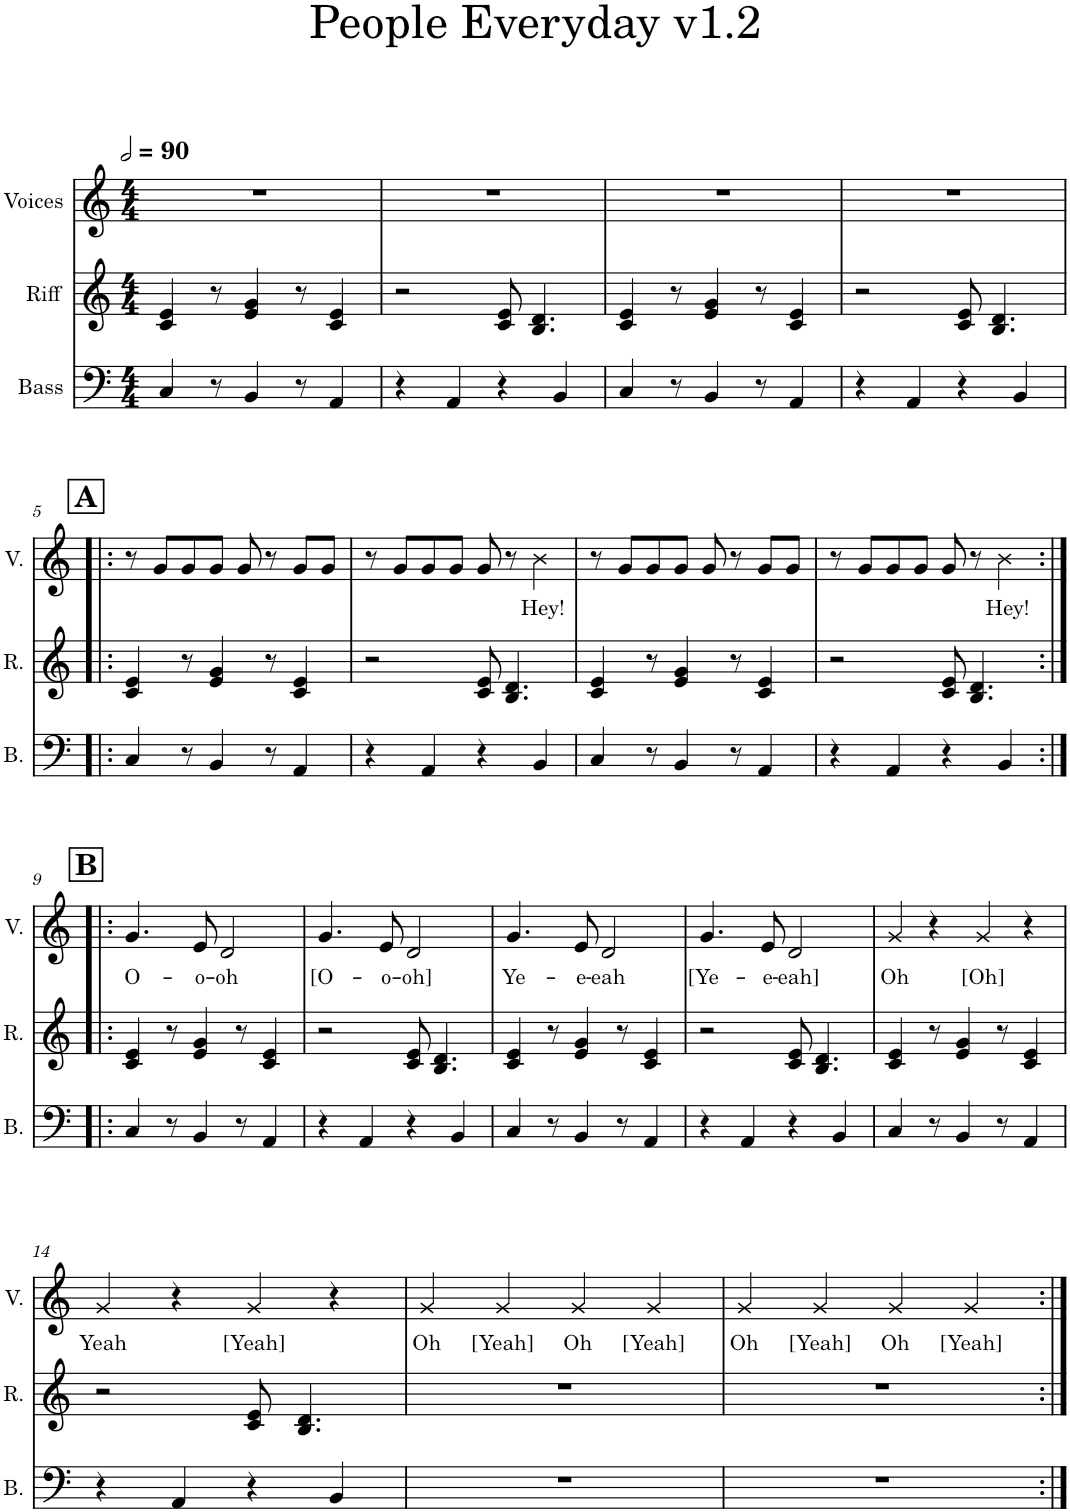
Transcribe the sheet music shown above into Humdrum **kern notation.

**kern	**kern	**kern	**text
*part3	*part2	*part1	*part1
*staff3	*staff2	*staff1	*staff1
*I"Bass	*I"Riff	*I"Voices	*
*I'B.	*I'R.	*I'V.	*
*clefF4	*clefG2	*clefG2	*
*	*Trd8c14	*Trd1c2	*
*k[]	*k[]	*k[]	*
*M4/4	*M4/4	*M4/4	*
*MM180	*MM180	*MM180	*
=1	=1	=1	=1
4C/	4c/ 4e/	1r	.
8r	8r	.	.
4BB/	4e/ 4g/	.	.
8r	8r	.	.
4AA/	4c/ 4e/	.	.
=2	=2	=2	=2
4r	2r	1r	.
4AA/	.	.	.
4r	8c/ 8e/	.	.
.	4.B/ 4.d/	.	.
4BB/	.	.	.
=3	=3	=3	=3
4C/	4c/ 4e/	1r	.
8r	8r	.	.
4BB/	4e/ 4g/	.	.
8r	8r	.	.
4AA/	4c/ 4e/	.	.
=4	=4	=4	=4
4r	2r	1r	.
4AA/	.	.	.
4r	8c/ 8e/	.	.
.	4.B/ 4.d/	.	.
4BB/	.	.	.
!!LO:LB:g=z
!!LO:REH:place=s1:a:B:cj:fs=14:t=A
=5!|:	=5!|:	=5!|:	=5!|:
4C/	4c/ 4e/	8r	.
.	.	8g/L	.
8r	8r	8g/	.
4BB/	4e/ 4g/	8g/J	.
.	.	8g/	.
8r	8r	8r	.
4AA/	4c/ 4e/	8g/L	.
.	.	8g/J	.
=6	=6	=6	=6
4r	2r	8r	.
.	.	8g/L	.
4AA/	.	8g/	.
.	.	8g/J	.
4r	8c/ 8e/	8g/	.
.	4.B/ 4.d/	8r	.
!	!	!	!LO:LY:b
4BB/	.	4b\	Hey!
=7	=7	=7	=7
4C/	4c/ 4e/	8r	.
.	.	8g/L	.
8r	8r	8g/	.
4BB/	4e/ 4g/	8g/J	.
.	.	8g/	.
8r	8r	8r	.
4AA/	4c/ 4e/	8g/L	.
.	.	8g/J	.
=8	=8	=8	=8
4r	2r	8r	.
.	.	8g/L	.
4AA/	.	8g/	.
.	.	8g/J	.
4r	8c/ 8e/	8g/	.
.	4.B/ 4.d/	8r	.
!	!	!	!LO:LY:b
4BB/	.	4b\	Hey!
!!LO:LB:g=z
!!LO:REH:place=s1:a:B:cj:fs=14:t=B
=9:|!|:	=9:|!|:	=9:|!|:	=9:|!|:
!	!	!	!LO:LY:b
4C/	4c/ 4e/	4.g/	O-
8r	8r	.	.
!	!	!	!LO:LY:b
4BB/	4e/ 4g/	8e/	-o-
!	!	!	!LO:LY:b
.	.	2d/	-oh
8r	8r	.	.
4AA/	4c/ 4e/	.	.
=10	=10	=10	=10
!	!	!	!LO:LY:b
4r	2r	4.g/	[O-
4AA/	.	.	.
!	!	!	!LO:LY:b
.	.	8e/	-o-
!	!	!	!LO:LY:b
4r	8c/ 8e/	2d/	-oh]
.	4.B/ 4.d/	.	.
4BB/	.	.	.
=11	=11	=11	=11
!	!	!	!LO:LY:b
4C/	4c/ 4e/	4.g/	Ye-
8r	8r	.	.
!	!	!	!LO:LY:b
4BB/	4e/ 4g/	8e/	-e-
!	!	!	!LO:LY:b
.	.	2d/	-eah
8r	8r	.	.
4AA/	4c/ 4e/	.	.
=12	=12	=12	=12
!	!	!	!LO:LY:b
4r	2r	4.g/	[Ye-
4AA/	.	.	.
!	!	!	!LO:LY:b
.	.	8e/	-e-
!	!	!	!LO:LY:b
4r	8c/ 8e/	2d/	-eah]
.	4.B/ 4.d/	.	.
4BB/	.	.	.
=13	=13	=13	=13
!	!	!	!LO:LY:b
4C/	4c/ 4e/	4g/	Oh
8r	8r	4r	.
4BB/	4e/ 4g/	.	.
!	!	!	!LO:LY:b
.	.	4g/	[Oh]
8r	8r	.	.
4AA/	4c/ 4e/	4r	.
!!LO:LB:g=z
=14	=14	=14	=14
!	!	!	!LO:LY:b
4r	2r	4g/	Yeah
4AA/	.	4r	.
!	!	!	!LO:LY:b
4r	8c/ 8e/	4g/	[Yeah]
.	4.B/ 4.d/	.	.
4BB/	.	4r	.
=15	=15	=15	=15
!	!	!	!LO:LY:b
1r	1r	4g/	Oh
!	!	!	!LO:LY:b
.	.	4g/	[Yeah]
!	!	!	!LO:LY:b
.	.	4g/	Oh
!	!	!	!LO:LY:b
.	.	4g/	[Yeah]
=16	=16	=16	=16
!	!	!	!LO:LY:b
1r	1r	4g/	Oh
!	!	!	!LO:LY:b
.	.	4g/	[Yeah]
!	!	!	!LO:LY:b
.	.	4g/	Oh
!	!	!	!LO:LY:b
.	.	4g/	[Yeah]
=:|!	=:|!	=:|!	=:|!
*-	*-	*-	*-
